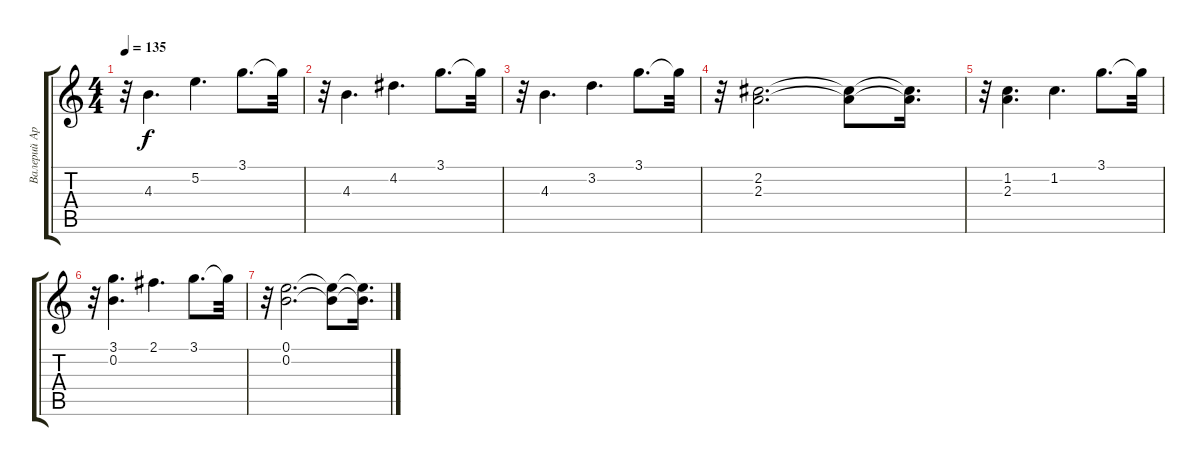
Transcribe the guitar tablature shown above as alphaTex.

\track ("Валерий Аркадин (гитара delay)" "Валерий Ар") {instrument acousticguitarsteel}
\staff {score tabs}
\tuning (E4 B3 G3 D3 A2 E2) {hide}
\ts (4 4)
\tempo 135
\clef g2
\ks c
r.32{dy f} 4.3.4{d} 5.2.4{d} 3.1.8{d} 3.1{t}.32 |
r.32 4.3.4{d} 4.2.4{d} 3.1.8{d} 3.1{t}.32 |
r.32 4.3.4{d} 3.2.4{d} 3.1.8{d} 3.1{t}.32 |
r.32 (2.2 2.3).2{d} (2.2{t} 2.3{t}).8 (2.2{t} 2.3{t}).16{d} |
r.32 (1.2 2.3).4{d} 1.2.4{d} 3.1.8{d} 3.1{t}.32 |
r.32 (3.1 0.2).4{d} 2.1.4{d} 3.1.8{d} 3.1{t}.32 |
r.32 (0.1 0.2).2{d} (0.1{t} 0.2{t}).8 (0.1{t} 0.2{t}).16{d}
